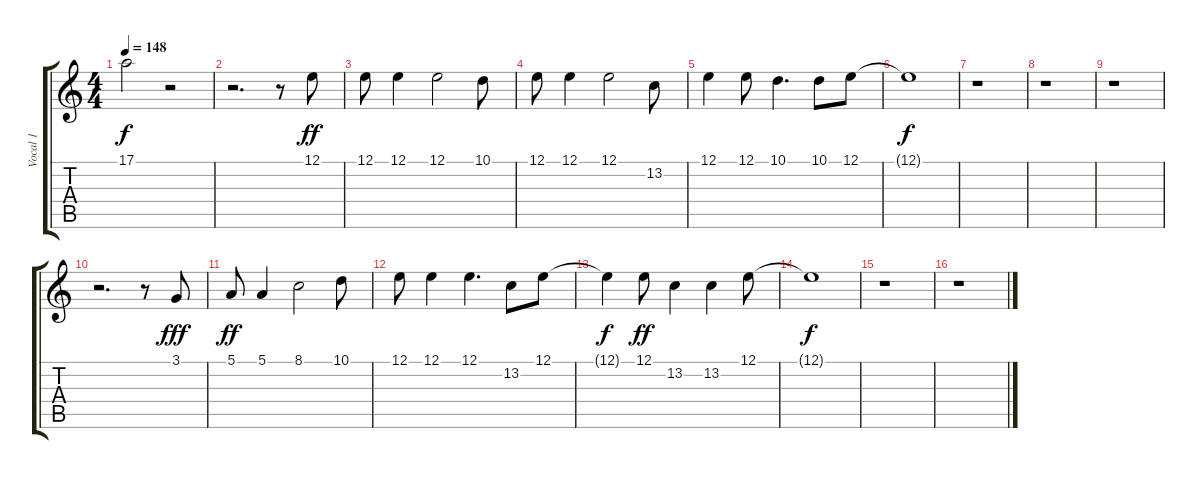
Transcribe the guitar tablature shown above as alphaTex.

\track ("Vocal 1" "Vocal 1") {instrument flute}
\staff {score tabs}
\tuning (E4 B3 G3 D3 A2 E2) {hide}
\ts (4 4)
\tempo 148
\clef g2
\ks c
17.1{t}.2{dy f} r.2 |
r.2{d} r.8 12.1.8{dy ff} |
12.1.8 12.1.4 12.1.2 10.1.8 |
12.1.8 12.1.4 12.1.2 13.2.8 |
12.1.4 12.1.8 10.1.4{d} 10.1.8 12.1.8 |
12.1{t}.1{dy f} |
r.1 |
r.1 |
r.1 |
r.2{d} r.8 3.1.8{dy fff} |
5.1.8{dy ff} 5.1.4 8.1.2 10.1.8 |
12.1.8 12.1.4 12.1.4{d} 13.2.8 12.1.8 |
12.1{t}.4{dy f} 12.1.8{dy ff} 13.2.4 13.2.4 12.1.8 |
12.1{t}.1{dy f} |
r.1 |
r.1
